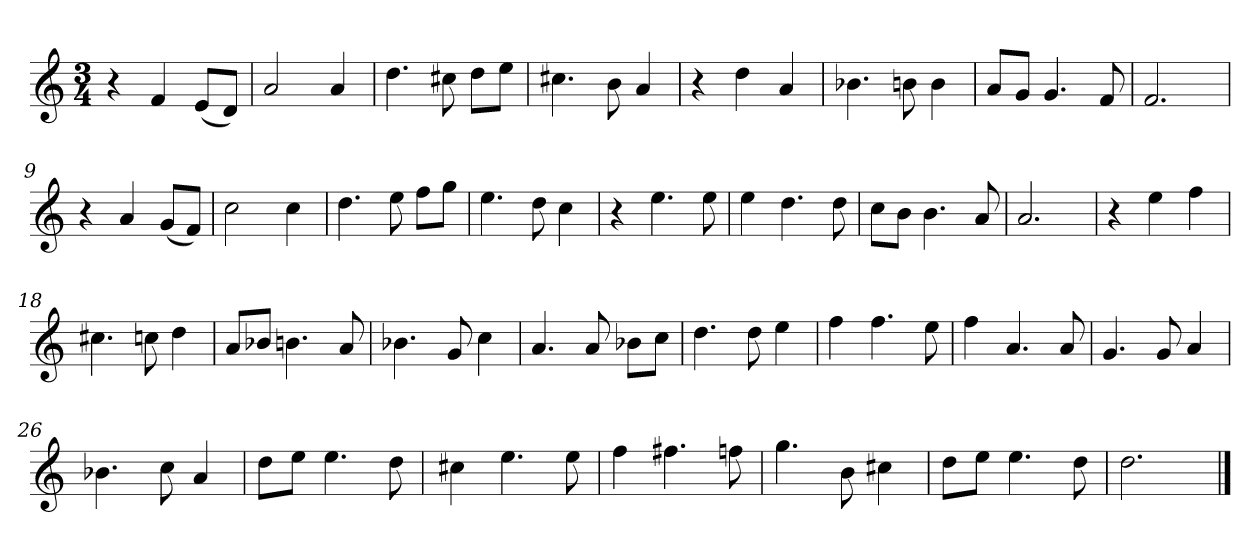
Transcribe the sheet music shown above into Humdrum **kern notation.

**kern
*part1
*staff1
*k[]
*M3/4
*MM120
=1
4r
4f
(8eL
8dJ)
=2
2a
4a
=3
4.dd
8cc#X
8ddL
8eeJ
=4
4.cc#X
8b
4a
=5
4r
4dd
4a
=6
4.b-X
8bn
4b
=7
8aL
8gJ
4.g
8f
=8
2.f
=9
4r
4a
(8gL
8fJ)
=10
2cc
4cc
=11
4.dd
8ee
8ffL
8ggJ
=12
4.ee
8dd
4cc
=13
4r
4.ee
8ee
=14
4ee
4.dd
8dd
=15
8ccL
8bJ
4.b
8a
=16
2.a
=17
4r
4ee
4ff
=18
4.cc#X
8ccn
4dd
=19
8aL
8b-XJ
4.bn
8a
=20
4.b-X
8g
4cc
=21
4.a
8a
8b-XL
8ccJ
=22
4.dd
8dd
4ee
=23
4ff
4.ff
8ee
=24
4ff
4.a
8a
=25
4.g
8g
4a
=26
4.b-X
8cc
4a
=27
8ddL
8eeJ
4.ee
8dd
=28
4cc#X
4.ee
8ee
=29
4ff
4.ff#X
8ffn
=30
4.gg
8b
4cc#X
=31
8ddL
8eeJ
4.ee
8dd
=32
2.dd
==
*-
